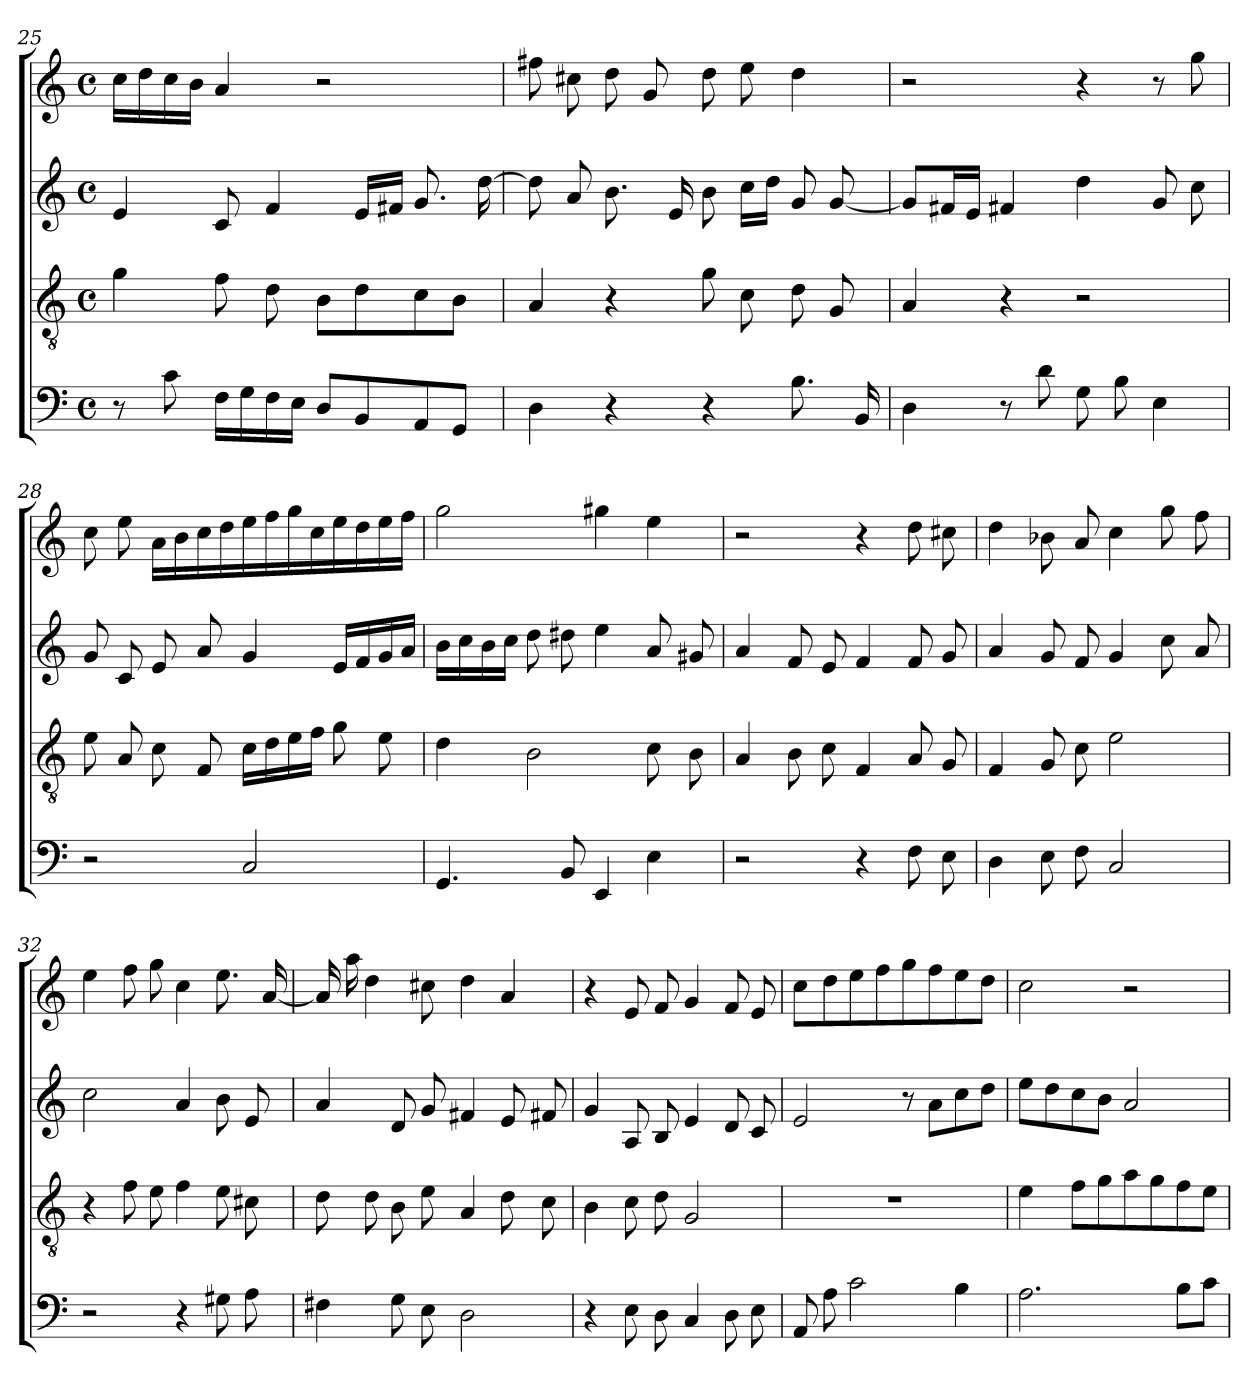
**kern	**kern	**kern	**kern
*part4	*part3	*part2	*part1
*staff4	*staff3	*staff2	*staff1
*clefF4	*clefGv2	*clefG2	*clefG2
*k[]	*k[]	*k[]	*k[]
*C:	*C:	*C:	*C:
*M4/4	*M4/4	*M4/4	*M4/4
*met(c)	*met(c)	*met(c)	*met(c)
=25	=25	=25	=25
8r	4g\	4e/	16cc\LL
.	.	.	16dd\
8c\	.	.	16cc\
.	.	.	16b\JJ
16F\LL	8f\	8c/	4a/
16G\	.	.	.
16F\	8d\	4f/	.
16E\JJ	.	.	.
8D/L	8B\L	.	2r
8BB/	8d\	16e/LL	.
.	.	16f#X/JJ	.
8AA/	8c\	8.g/	.
8GG/J	8B\J	.	.
.	.	[16dd\	.
=26	=26	=26	=26
4D\	4A/	8dd\]	8ff#X\
.	.	8a/	8cc#X\
4r	4r	8.b\	8dd\
.	.	.	8g/
.	.	16e/	.
4r	8g\	8b\	8dd\
.	8c\	16cc\LL	8ee\
.	.	16dd\JJ	.
8.B\	8d\	8g/	4dd\
.	8G/	[8g/	.
16BB/	.	.	.
=27	=27	=27	=27
4D\	4A/	8g/L]	2r
.	.	16f#X/L	.
.	.	16e/JJ	.
8r	4r	4f#X/	.
8d\	.	.	.
8G\	2r	4dd\	4r
8B\	.	.	.
4E\	.	8g/	8r
.	.	8cc\	8gg\
=28	=28	=28	=28
2r	8e\	8g/	8cc\
.	8A/	8c/	8ee\
.	8c\	8e/	16a\LL
.	.	.	16b\
.	8F/	8a/	16cc\
.	.	.	16dd\
2C/	16c\LL	4g/	16ee\
.	16d\	.	16ff\
.	16e\	.	16gg\
.	16f\JJ	.	16cc\
.	8g\	16e/LL	16ee\
.	.	16f/	16dd\
.	8e\	16g/	16ee\
.	.	16a/JJ	16ff\JJ
=29	=29	=29	=29
4.GG/	4d\	16b\LL	2gg\
.	.	16cc\	.
.	.	16b\	.
.	.	16cc\JJ	.
.	2B\	8dd\	.
8BB/	.	8dd#X\	.
4EE/	.	4ee\	4gg#X\
4E\	8c\	8a/	4ee\
.	8B\	8g#X/	.
=30	=30	=30	=30
2r	4A/	4a/	2r
.	8B\	8f/	.
.	8c\	8e/	.
4r	4F/	4f/	4r
8F\	8A/	8f/	8dd\
8E\	8G/	8g/	8cc#X\
=31	=31	=31	=31
4D\	4F/	4a/	4dd\
8E\	8G/	8g/	8b-X\
8F\	8c\	8f/	8a/
2C/	2e\	4g/	4cc\
.	.	8cc\	8gg\
.	.	8a/	8ff\
=32	=32	=32	=32
2r	4r	2cc\	4ee\
.	8f\	.	8ff\
.	8e\	.	8gg\
4r	4f\	4a/	4cc\
8G#X\	8e\	8b\	8.ee\
8A\	8c#X\	8e/	.
.	.	.	[16a/
=33	=33	=33	=33
4F#X\	8d\	4a/	16a/]
.	.	.	16aa\
.	8d\	.	4dd\
8G\	8B\	8d/	.
8E\	8e\	8g/	8cc#X\
2D\	4A/	4f#X/	4dd\
.	8d\	8e/	4a/
.	8c\	8f#X/	.
=34	=34	=34	=34
4r	4B\	4g/	4r
8E\	8c\	8A/	8e/
8D\	8d\	8B/	8f/
4C/	2G/	4e/	4g/
8D\	.	8d/	8f/
8E\	.	8c/	8e/
=35	=35	=35	=35
8AA/	1r	2e/	8cc\L
8A\	.	.	8dd\
2c\	.	.	8ee\
.	.	.	8ff\
.	.	8r	8gg\
.	.	8a\L	8ff\
4B\	.	8cc\	8ee\
.	.	8dd\J	8dd\J
=36	=36	=36	=36
2.A\	4e\	8ee\L	2cc\
.	.	8dd\	.
.	8f\L	8cc\	.
.	8g\	8b\J	.
.	8a\	2a/	2r
.	8g\	.	.
8B\L	8f\	.	.
8c\J	8e\J	.	.
=	=	=	=
*-	*-	*-	*-
